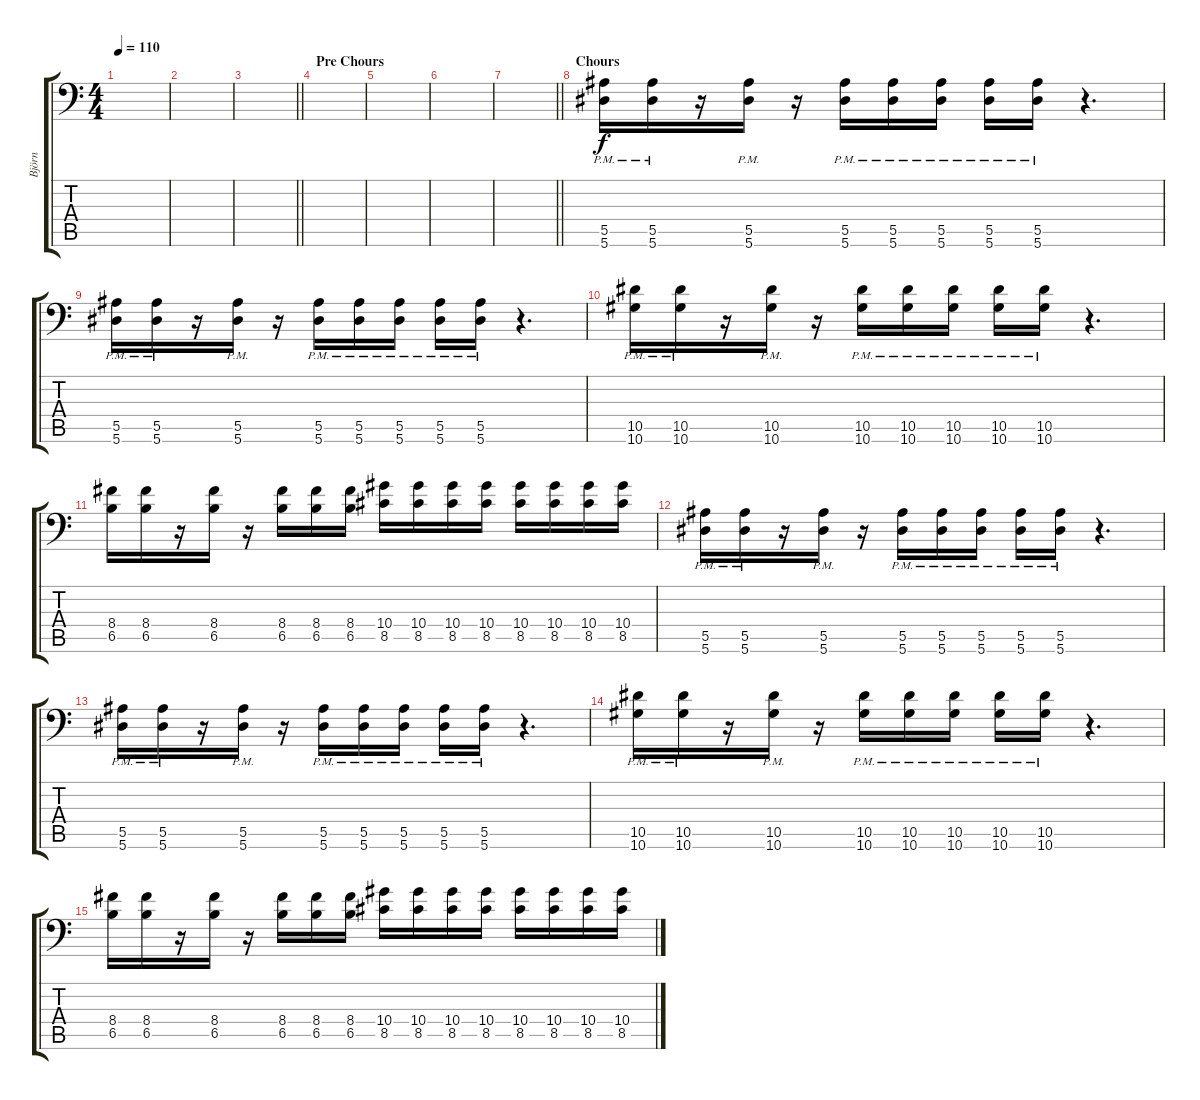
\track ("Björn" "Björn") {instrument distortionguitar}
\staff {score tabs}
\tuning (C4 G3 Eb3 Bb2 F2 Bb1) {hide}
\ts (4 4)
\tempo 110
\clef f4
\ks c
|
|
\barLineRight lightlight
|
\section ("" "Pre Chours")
|
|
|
\barLineRight lightlight
|
\section ("" "Chours")
(5.5{pm} 5.6{pm}).16 (5.5{pm} 5.6{pm}).16 r.16 (5.5{pm} 5.6{pm}).16 r.16 (5.5{pm} 5.6{pm}).16 (5.5{pm} 5.6{pm}).16 (5.5{pm} 5.6{pm}).16 (5.5{pm} 5.6{pm}).16 (5.5{pm} 5.6{pm}).16 r.4{d} |
(5.5{pm} 5.6{pm}).16 (5.5{pm} 5.6{pm}).16 r.16 (5.5{pm} 5.6{pm}).16 r.16 (5.5{pm} 5.6{pm}).16 (5.5{pm} 5.6{pm}).16 (5.5{pm} 5.6{pm}).16 (5.5{pm} 5.6{pm}).16 (5.5{pm} 5.6{pm}).16 r.4{d} |
(10.5{pm} 10.6{pm}).16 (10.5{pm} 10.6{pm}).16 r.16 (10.5{pm} 10.6{pm}).16 r.16 (10.5{pm} 10.6{pm}).16 (10.5{pm} 10.6{pm}).16 (10.5{pm} 10.6{pm}).16 (10.5{pm} 10.6{pm}).16 (10.5{pm} 10.6{pm}).16 r.4{d} |
(8.4 6.5).16 (8.4 6.5).16 r.16 (8.4 6.5).16 r.16 (8.4 6.5).16 (8.4 6.5).16 (8.4 6.5).16 (10.4 8.5).16 (10.4 8.5).16 (10.4 8.5).16 (10.4 8.5).16 (10.4 8.5).16 (10.4 8.5).16 (10.4 8.5).16 (10.4 8.5).16 |
(5.5{pm} 5.6{pm}).16 (5.5{pm} 5.6{pm}).16 r.16 (5.5{pm} 5.6{pm}).16 r.16 (5.5{pm} 5.6{pm}).16 (5.5{pm} 5.6{pm}).16 (5.5{pm} 5.6{pm}).16 (5.5{pm} 5.6{pm}).16 (5.5{pm} 5.6{pm}).16 r.4{d} |
(5.5{pm} 5.6{pm}).16 (5.5{pm} 5.6{pm}).16 r.16 (5.5{pm} 5.6{pm}).16 r.16 (5.5{pm} 5.6{pm}).16 (5.5{pm} 5.6{pm}).16 (5.5{pm} 5.6{pm}).16 (5.5{pm} 5.6{pm}).16 (5.5{pm} 5.6{pm}).16 r.4{d} |
(10.5{pm} 10.6{pm}).16 (10.5{pm} 10.6{pm}).16 r.16 (10.5{pm} 10.6{pm}).16 r.16 (10.5{pm} 10.6{pm}).16 (10.5{pm} 10.6{pm}).16 (10.5{pm} 10.6{pm}).16 (10.5{pm} 10.6{pm}).16 (10.5{pm} 10.6{pm}).16 r.4{d} |
(8.4 6.5).16 (8.4 6.5).16 r.16 (8.4 6.5).16 r.16 (8.4 6.5).16 (8.4 6.5).16 (8.4 6.5).16 (10.4 8.5).16 (10.4 8.5).16 (10.4 8.5).16 (10.4 8.5).16 (10.4 8.5).16 (10.4 8.5).16 (10.4 8.5).16 (10.4 8.5).16
